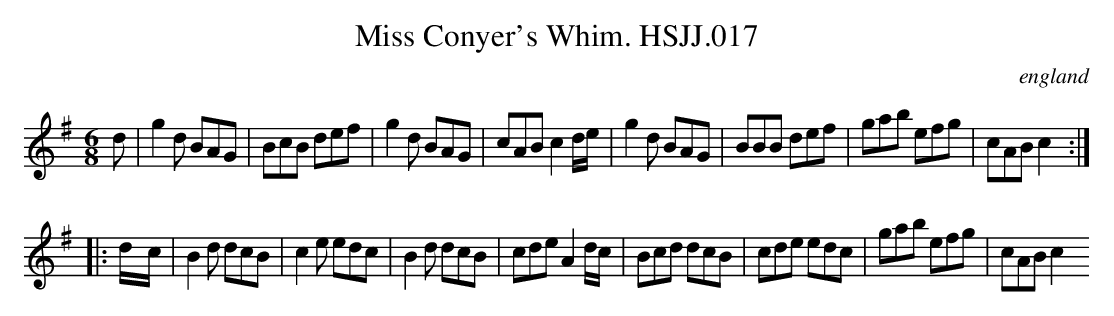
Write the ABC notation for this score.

X:1
T:Miss Conyer's Whim. HSJJ.017
O:england
M:6/8
L:1/8
K:G
d|g2d BAG|BcB def|g2d BAG|cABc2d/e/|g2d BAG|BBB def|gab efg|cABc2:|
|:d/-c/|B2d dcB|c2e edc|B2d dcB|cdeA2d/c/|Bcd dcB|cde edc|gab efg|cABc2
:|]
